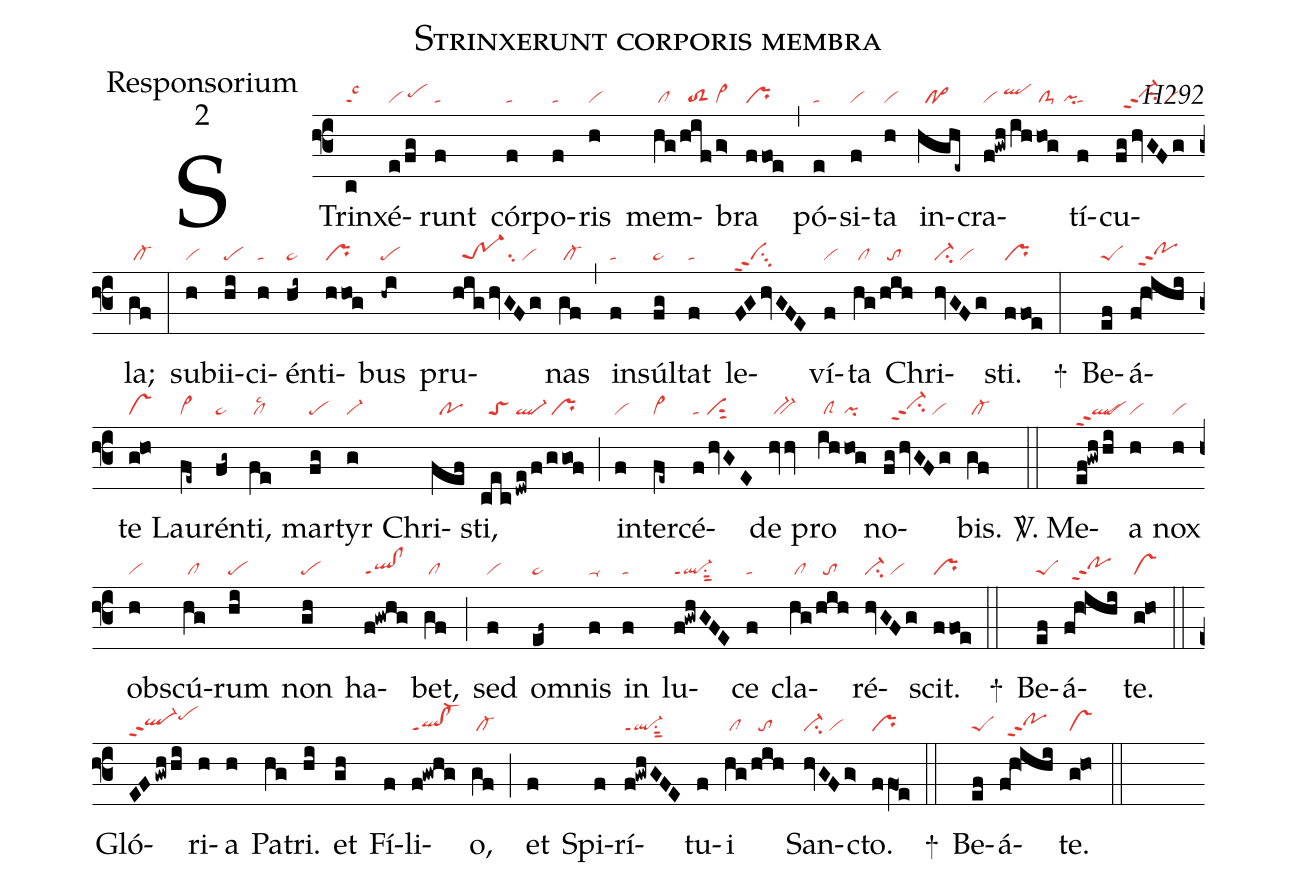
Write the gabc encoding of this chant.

name:Strinxerunt corporis membra;
office-part:Responsorium;
mode:2;
commentary:H292;
nabc-lines:1;
%%
(f3)STrin(c|talsc3)xé(e/fg|vi/pehh)runt(f|ta) cór(f|ta)po(f|ta)ris(h|vi) mem(hg|/cl|/hif|//toS2|/g>|vi>)bra(ffoe|pr) (,) pó(e|ta)si(f|vi)ta(h|vi) in(hghe~|//po>)cra(f!gwh/ihhog|vi/qlhi/clS-/pi)tí(f|ta)cu(fghvGFg|//vi-hhppt2su2/vi)la;(gf|/cl-) (:)
sub(h|vi)ii(hi|pe)ci(h|ta)én(hi~|pe~)ti(hhog|pr)bus(-hi|pe) pru(hig/hvGFg|//trS-su2/vi)nas(gf|/cl-) (,) in(f|ta)súl(fg|pe~)tat(f|ta) le(FGhvGFE|vippt2su3)ví(f|vi)ta(hg|/cl|/hih|//to) Chri(hvGFg|vi-su2/vi)sti.(ffoe|pr) (:)
+()
Be(ef|peS)á(f@h!ihi|//pohhppt2)te(g!ho|vs) Lau(fe~|cl~)rén(fg~|pe~)ti,(fe|/cllsc2) mar(fg|pe)tyr(g|vi-) Chri(fef|//po)sti,(cec|//toS|dwe|ql|/f|vi-|/ggof|/pr) (;)
in(f|vi)ter(fe~|cl~)cé(f/hvGE|ta//visut2)de(hvv|/bv-) pro(ih|/clS|hog|pi) no(fghvGFg|//vi-hhppt2su2/vi)bis.(gf|/cl-) (::)

<sp>V/</sp>.
Me(ef!gwh|qlppt2|/hi|/pe)a(h|vi) nox(h|vi) ob(h|vi)scú(hg|/cl)rum(hi|pe) non(gh|pe) ha(f!gwhg|ql!clppt1)bet,(gf|/cl) (;)
sed(f|vi) om(ef~|pe~)nis(f|ta-) in(f|ta) lu(f!gwhGFE|ql-ppt1su1sut2)ce(f|ta) cla(hg|/cl|/hih|//to)ré(hvGFg|vi-su2/vi)scit.(ffoe|pr) (::)

+() Be(ef|peS)á(f@h!ihi|//pohhppt2)te.(g!ho|vs) (::)

Gló(EFgwhhi|ql-hhppt2pehj)ri(h)a(h) Pa(hg)tri.(hi)
et(gh) Fí(f)li(f!gwhg|ql!cl-ppt1)o,(gf|/cl-) (;)
et(f) Spi(f)rí(f!gwhGFE|ql-ppt1su1sut2)tu(f)i(hg|/cl|/hih|//to) San(hvGFg>|ci-/vi)cto.(ffO1e|pr) (::)

+() Be(ef|peS)á(f@h!ihi|//pohhppt2)te.(g!ho|vs) (::)
